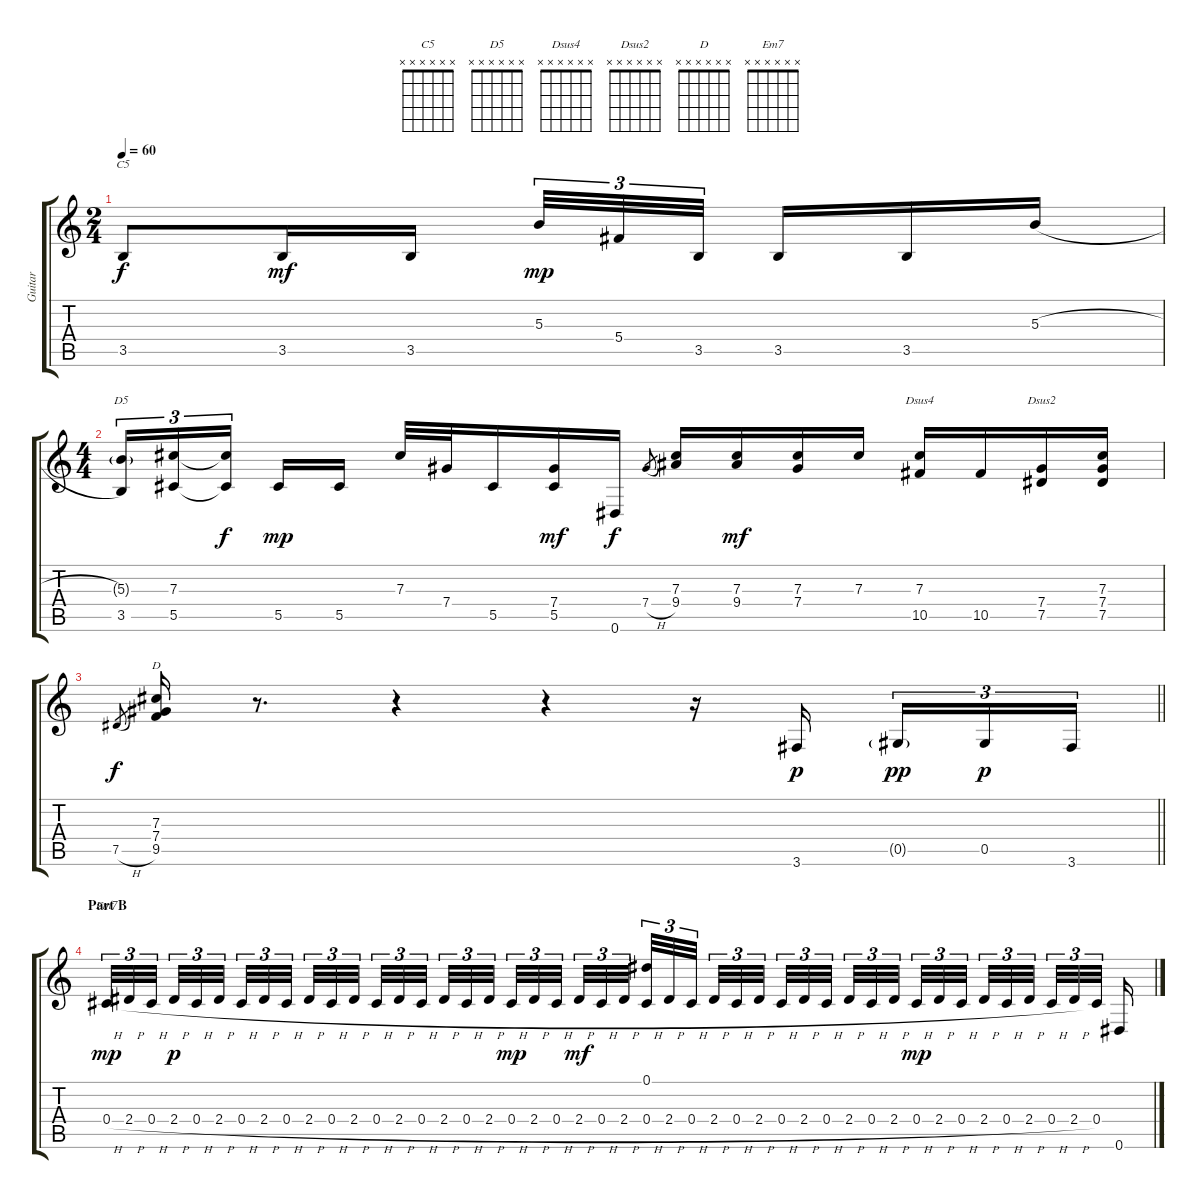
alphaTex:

\track ("Guitar" "Guitar") {instrument overdrivenguitar}
\staff {score tabs}
\tuning (Eb4 Bb3 Gb3 Db3 Ab2 Eb2) {hide}
\chord ("C5" x x x x x x)
\chord ("D5" x x x x x x)
\chord ("Dsus4" x x x x x x)
\chord ("Dsus2" x x x x x x)
\chord ("D" x x x x x x)
\chord ("Em7" x x x x x x)
\ts (2 4)
\tempo 60
\clef g2
\ks c
3.5.8{ch "C5" dy f} 3.5.16{dy mf} 3.5.16 5.3.32{tu (3 2) dy mp} 5.4.32{tu (3 2)} 3.5.32{tu (3 2) beam splitsecondary} 3.5.16 3.5.16 5.3{h}.16 |
\ts (4 4)
(5.3{g} 3.5).16{tu (3 2) ch "D5"} (7.3 5.5).16{tu (3 2)} (7.3{t} 5.5{t}).16{tu (3 2) dy f beam splitsecondary} 5.5.16{dy mp} 5.5.16 7.3.32 7.4.32 5.5.16 (7.4 5.5).16{dy mf} 0.6.16{dy f} 7.4{h}.8{gr} (7.3 9.4).16 (7.3 9.4).16{dy mf} (7.3 7.4).16 7.3.16 (7.3 10.5).16{ch "Dsus4"} 10.5.16 (7.4 7.5).16{ch "Dsus2"} (7.3 7.4 7.5).16 |
\barLineRight lightlight
7.5{h}.8{gr dy f} (7.3 7.4 9.5).16{ch "D"} r.8{d} r.4 r.4 r.16 3.6.16{dy p beam splitsecondary} 0.5{g}.16{tu (3 2) dy pp} 0.5.16{tu (3 2) dy p} 3.6.16{tu (3 2)} |
\section ("" "Part B")
0.4{h}.32{tu (3 2) ch "Em7" dy mp volume 8 instrument overdrivenguitar} 2.4{h}.32{tu (3 2)} 0.4{h}.32{tu (3 2) beam splitsecondary} 2.4{h}.32{tu (3 2) dy p} 0.4{h}.32{tu (3 2)} 2.4{h}.32{tu (3 2) beam splitsecondary} 0.4{h}.32{tu (3 2)} 2.4{h}.32{tu (3 2)} 0.4{h}.32{tu (3 2) beam splitsecondary} 2.4{h}.32{tu (3 2)} 0.4{h}.32{tu (3 2)} 2.4{h}.32{tu (3 2)} 0.4{h}.32{tu (3 2)} 2.4{h}.32{tu (3 2)} 0.4{h}.32{tu (3 2) beam splitsecondary} 2.4{h}.32{tu (3 2)} 0.4{h}.32{tu (3 2)} 2.4{h}.32{tu (3 2) beam splitsecondary} 0.4{h}.32{tu (3 2) dy mp} 2.4{h}.32{tu (3 2)} 0.4{h}.32{tu (3 2) beam splitsecondary} 2.4{h}.32{tu (3 2) dy mf} 0.4{h}.32{tu (3 2)} 2.4{h}.32{tu (3 2)} (0.1 0.4{h}).32{tu (3 2)} 2.4{h}.32{tu (3 2)} 0.4{h}.32{tu (3 2) beam splitsecondary} 2.4{h}.32{tu (3 2)} 0.4{h}.32{tu (3 2)} 2.4{h}.32{tu (3 2) beam splitsecondary} 0.4{h}.32{tu (3 2)} 2.4{h}.32{tu (3 2)} 0.4{h}.32{tu (3 2) beam splitsecondary} 2.4{h}.32{tu (3 2)} 0.4{h}.32{tu (3 2)} 2.4{h}.32{tu (3 2)} 0.4{h}.32{tu (3 2) dy mp} 2.4{h}.32{tu (3 2)} 0.4{h}.32{tu (3 2) beam splitsecondary} 2.4{h}.32{tu (3 2)} 0.4{h}.32{tu (3 2)} 2.4{h}.32{tu (3 2) beam splitsecondary} 0.4{h}.32{tu (3 2)} 2.4{h}.32{tu (3 2)} 0.4.32{tu (3 2) beam splitsecondary} 0.6.16
